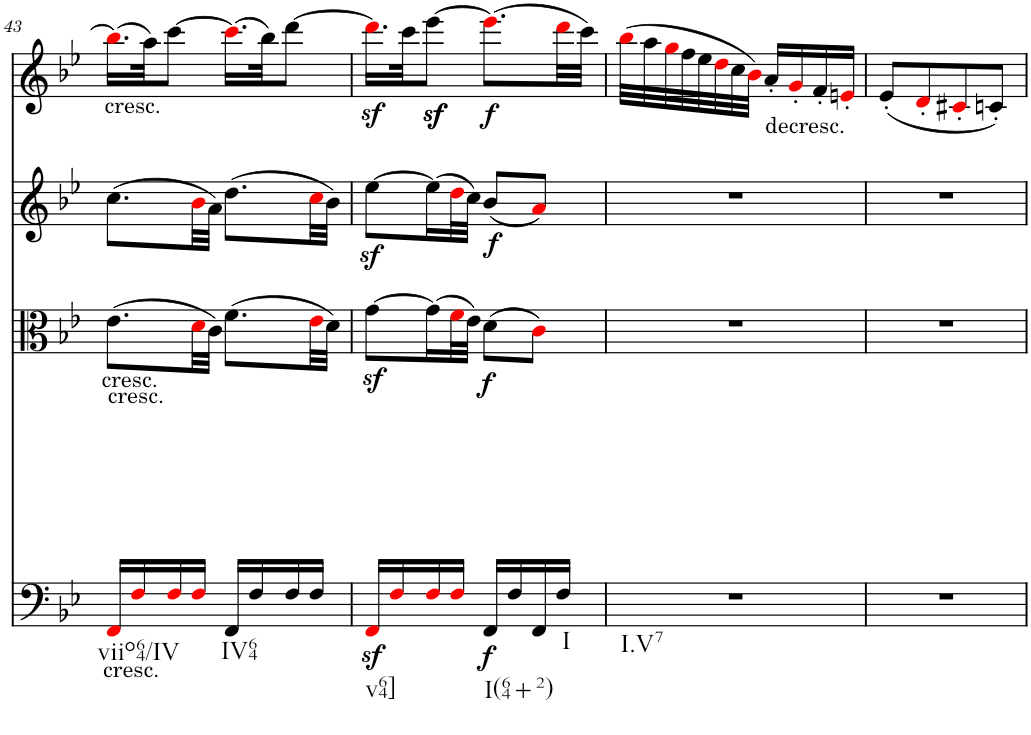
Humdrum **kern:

**kern	**dynam	**kern	**dynam	**kern	**dynam	**kern	**dynam
*part4	*part4	*part3	*part3	*part2	*part2	*part1	*part1
*staff4	*staff4	*staff3	*staff3	*staff2	*staff2	*staff1	*staff1
*I"Violoncello	*	*I"Viola	*	*I"Violin II	*	*I"Violin I	*
!!LO:PB:g=z
*clefF4	*	*clefC3	*	*clefG2	*	*clefG2	*
*k[b-e-]	*	*k[b-e-]	*	*k[b-e-]	*	*k[b-e-]	*
*M2/4	*	*M2/4	*	*M2/4	*	*M2/4	*
=43	=43	=43	=43	=43	=43	=43	=43
!	!	!	!	!	!	!LO:TX:b:t=cresc.	!
!	!	!LO:TX:b:t=cresc.	!	!	!	!	!
!LO:TX:b:t=cresc.	!	!	!	!	!	!	!
!LO:TX:a:t=cresc.	!	!	!	!	!	!	!
!LO:TX:b:t=viio64/IV	!	!	!	!	!	!	!
16FFi/LL	.	(8.e-\L	.	(8.cc\L	.	(16.bb-i\LL]	.
16Fi/	.	.	.	.	.	.	.
.	.	.	.	.	.	32aa\JK)	.
16Fi/	.	.	.	.	.	[8ccc\J	.
16Fi/JJ	.	32di\LL	.	32b-i\LL	.	.	.
.	.	32c\JJJ)	.	32a\JJJ)	.	.	.
!LO:TX:b:t=IV64	!	!	!	!	!	!	!
16FF/LL	.	(8.f\L	.	(8.dd\L	.	(16.ccci\LL]	.
16F/	.	.	.	.	.	.	.
.	.	.	.	.	.	32bb-\JK)	.
16F/	.	.	.	.	.	[8ddd\J	.
16F/JJ	.	32e-i\LL	.	32cci\LL	.	.	.
.	.	32d\JJJ)	.	32b-\JJJ)	.	.	.
=44	=44	=44	=44	=44	=44	=44	=44
!LO:TX:b:t=v64]	!	!	!	!	!	!	!
16FFz<i/LL	.	[8gz<\L	.	[8ee-z<\L	.	16.dddz<i\LL]	.
16Fi/	.	.	.	.	.	.	.
.	.	.	.	.	.	32ccc\JK	.
16Fi/	.	(16g\L]	.	(16ee-\L]	.	[8eee-z<\J	.
16Fi/JJ	.	32fi\L	.	32ddi\L	.	.	.
.	.	32e-\JJJ)	.	32cc\JJJ)	.	.	.
!LO:TX:b:t=I(64+2)	!	!	!	!	!	!	!
!	!LO:DY:b	!	!LO:DY:b	!	!LO:DY:b	!	!LO:DY:b
16FF/LL	f	(8d\L	f	(8b-/L	f	(8.eee-i\L]	f
16F/	.	.	.	.	.	.	.
16FF/	.	8ci\J)	.	8ai/J)	.	.	.
!LO:TX:b:t=I	!	!	!	!	!	!	!
16F/JJ	.	.	.	.	.	32dddi\LL	.
.	.	.	.	.	.	32ccc\JJJ)	.
=45	=45	=45	=45	=45	=45	=45	=45
!LO:TX:b:t=I.V7	!	!	!	!	!	!	!
2r	.	2r	.	2r	.	(32bb-i\LLL	.
.	.	.	.	.	.	32aa\	.
.	.	.	.	.	.	32ggi\	.
.	.	.	.	.	.	32ff\	.
.	.	.	.	.	.	32ee-\	.
.	.	.	.	.	.	32ddi\	.
.	.	.	.	.	.	32cc\	.
.	.	.	.	.	.	32b-i\JJJ)	.
!	!	!	!	!	!	!LO:TX:b:t=decresc.	!
.	.	.	.	.	.	16a'/LL	.
.	.	.	.	.	.	16g'i/	.
.	.	.	.	.	.	16f'/	.
.	.	.	.	.	.	16en'i/JJ	.
=46	=46	=46	=46	=46	=46	=46	=46
2r	.	2r	.	2r	.	(8e-'/L	.
.	.	.	.	.	.	8d'i/	.
.	.	.	.	.	.	8c#X'i/	.
.	.	.	.	.	.	8cn'/J)	.
=	=	=	=	=	=	=	=
*-	*-	*-	*-	*-	*-	*-	*-
